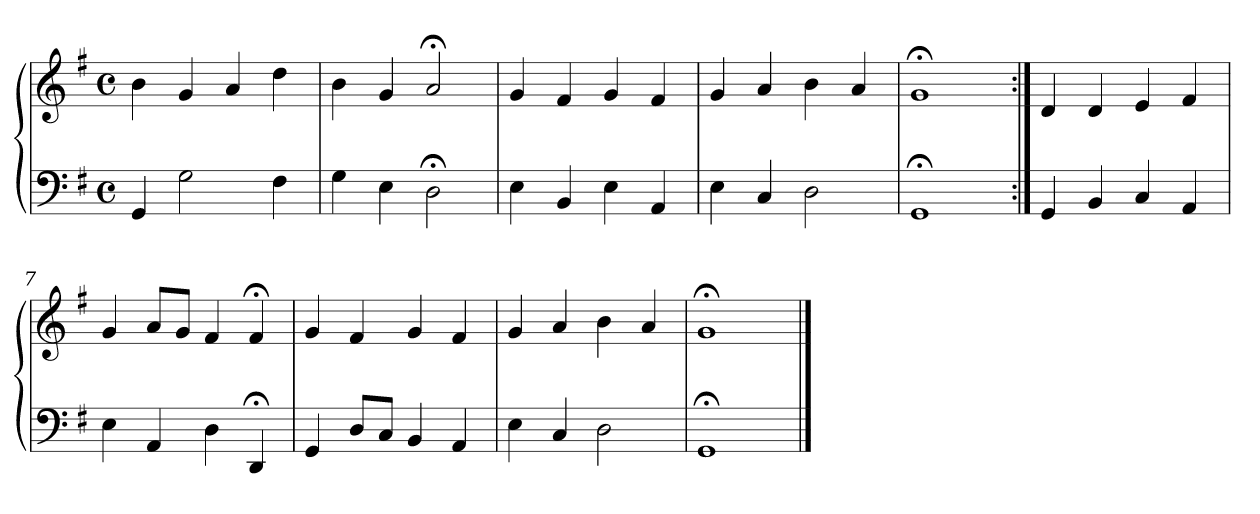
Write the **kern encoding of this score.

**kern	**kern
*part1	*part1
*staff2	*staff1
*clefF4	*clefG2
*k[f#]	*k[f#]
*M4/4	*M4/4
*met(c)	*met(c)
=1	=1
4GG	4b
2G	4g
.	4a
4F#	4dd
=2	=2
4G	4b
4E	4g
2D;<	2a;<
=3	=3
4E	4g
4BB	4f#
4E	4g
4AA	4f#
=4	=4
4E	4g
4C	4a
2D	4b
.	4a
=5	=5
1GG;<	1g;<
=6:|!	=6:|!
4GG	4d
4BB	4d
4C	4e
4AA	4f#
=7	=7
4E	4g
4AA	8aL
.	8gJ
4D	4f#
4DD;<	4f#;<
!!LO:LB:g=z
=8	=8
4GG	4g
8DL	4f#
8CJ	.
4BB	4g
4AA	4f#
=9	=9
4E	4g
4C	4a
2D	4b
.	4a
=10	=10
1GG;<	1g;<
==	==
*-	*-
